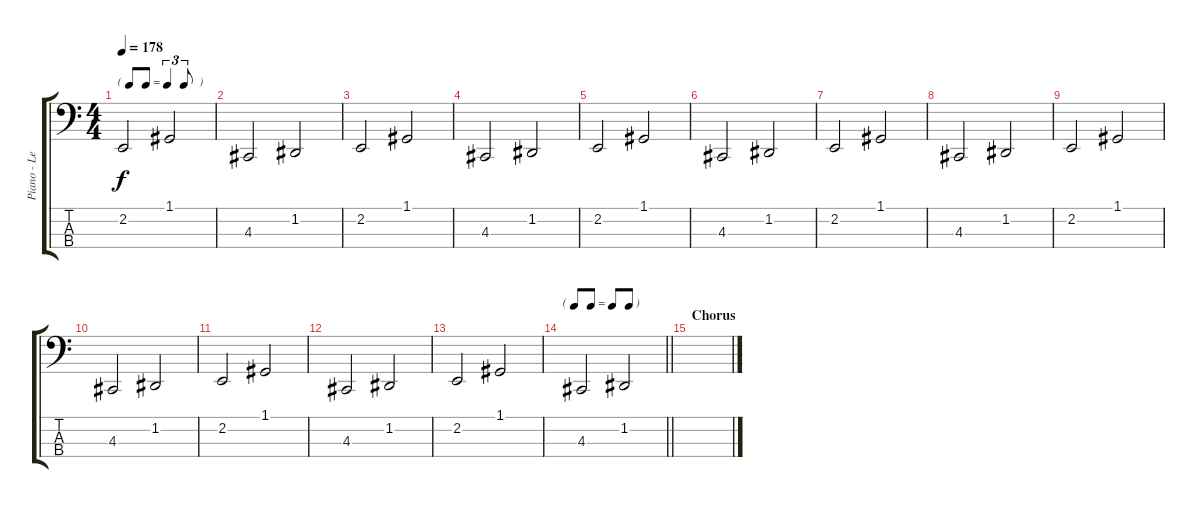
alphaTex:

\track ("Piano - Left Hand" "Piano - Le") {instrument acousticgrandpiano}
\staff {score tabs}
\tuning (G2 D2 A1 E1) {hide}
\ts (4 4)
\tf triplet8th
\tempo 178
\clef f4
\ks c
2.2.2{dy f} 1.1.2 |
4.3.2 1.2.2 |
2.2.2 1.1.2 |
4.3.2 1.2.2 |
2.2.2 1.1.2 |
4.3.2 1.2.2 |
2.2.2 1.1.2 |
4.3.2 1.2.2 |
2.2.2 1.1.2 |
4.3.2 1.2.2 |
2.2.2 1.1.2 |
4.3.2 1.2.2 |
2.2.2 1.1.2 |
\tf none
\barLineRight lightlight
4.3.2 1.2.2 |
\section ("" "Chorus")
